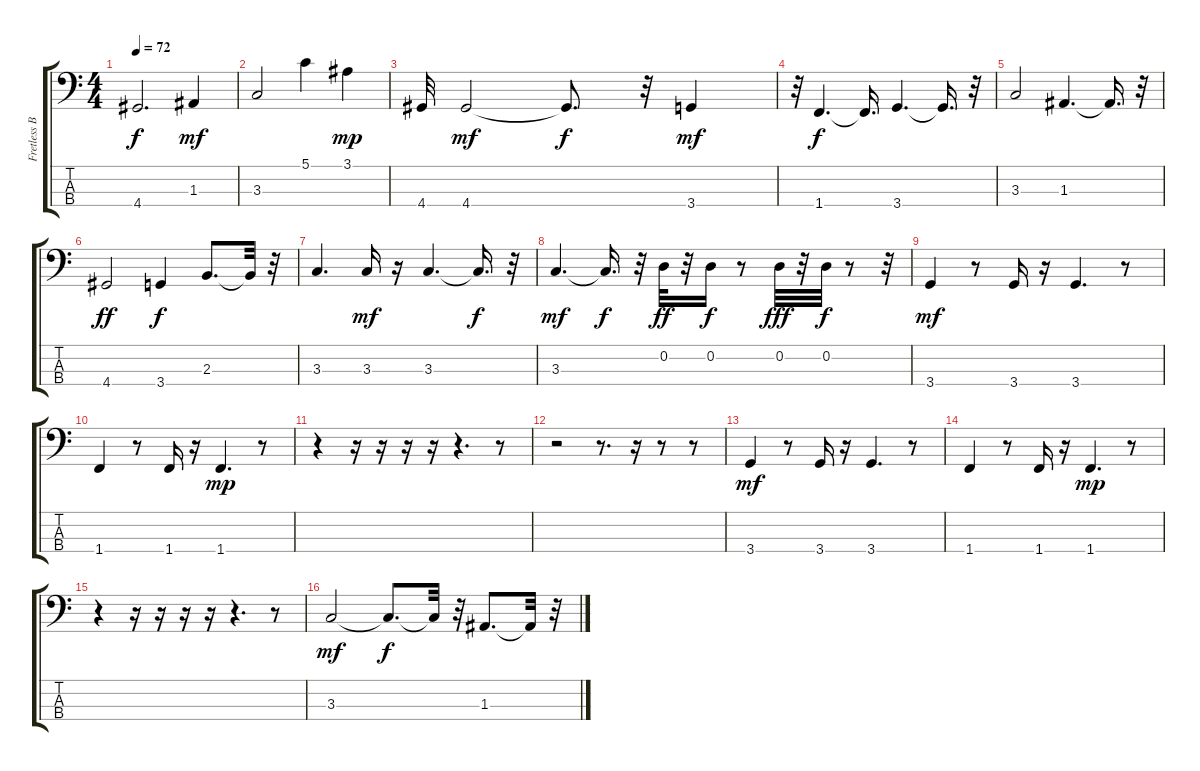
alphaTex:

\track ("Fretless Bass" "Fretless B") {instrument fretlessbass}
\staff {score tabs}
\tuning (G2 D2 A1 E1) {hide}
\ts (4 4)
\tempo 72
\clef f4
\ks c
4.4.2{d dy f} 1.3.4{dy mf} |
3.3.2 5.1.4 3.1.4{dy mp} |
4.4.32 4.4.2{dy mf} 4.4{t}.8{d dy f} r.32 3.4.4{dy mf} |
r.32 1.4.4{d dy f} 1.4{t}.16{d} 3.4.4{d} 3.4{t}.16{d} r.32 |
3.3.2 1.3.4{d} 1.3{t}.16{d} r.32 |
4.4.2{dy ff} 3.4.4{dy f} 2.3.8{d} 2.3{t}.32 r.32 |
3.3.4{d} 3.3.16{dy mf} r.16 3.3.4{d} 3.3{t}.16{d dy f} r.32 |
3.3.4{d dy mf} 3.3{t}.16{d dy f} r.32 0.2.32{dy ff} r.32 0.2.16{dy f} r.8 0.2.32{dy fff} r.32 0.2.32{dy f} r.8 r.32 |
3.4.4{dy mf} r.8 3.4.16 r.16 3.4.4{d} r.8 |
1.4.4 r.8 1.4.16 r.16 1.4.4{d dy mp} r.8 |
r.4 r.16 r.16 r.16 r.16 r.4{d} r.8 |
r.2 r.8{d} r.16 r.8 r.8 |
3.4.4{dy mf} r.8 3.4.16 r.16 3.4.4{d} r.8 |
1.4.4 r.8 1.4.16 r.16 1.4.4{d dy mp} r.8 |
r.4 r.16 r.16 r.16 r.16 r.4{d} r.8 |
3.3.2{dy mf} 3.3{t}.8{d dy f} 3.3{t}.32 r.32 1.3.8{d} 1.3{t}.32 r.32
